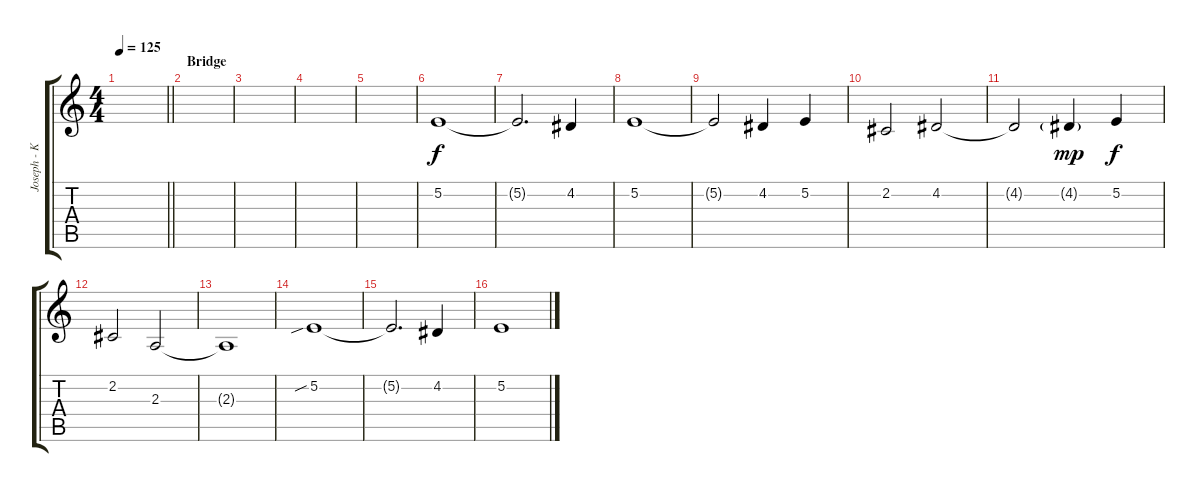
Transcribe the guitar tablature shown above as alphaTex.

\track ("Joseph - Keyboard" "Joseph - K") {instrument lead1square}
\staff {score tabs}
\tuning (E4 B3 G3 D3 A2 E2) {hide}
\ts (4 4)
\tempo 125
\clef g2
\barLineRight lightlight
\ks c
|
\section ("" "Bridge")
|
|
|
|
5.2.1{instrument lead3calliope} |
5.2{t}.2{d} 4.2.4 |
5.2.1 |
5.2{t}.2 4.2.4 5.2.4 |
2.2.2 4.2.2 |
4.2{t}.2 4.2{g}.4{dy mp} 5.2.4{dy f} |
2.2.2 2.3.2 |
2.3{t}.1 |
5.2{sib}.1 |
5.2{t}.2{d} 4.2.4 |
5.2.1
